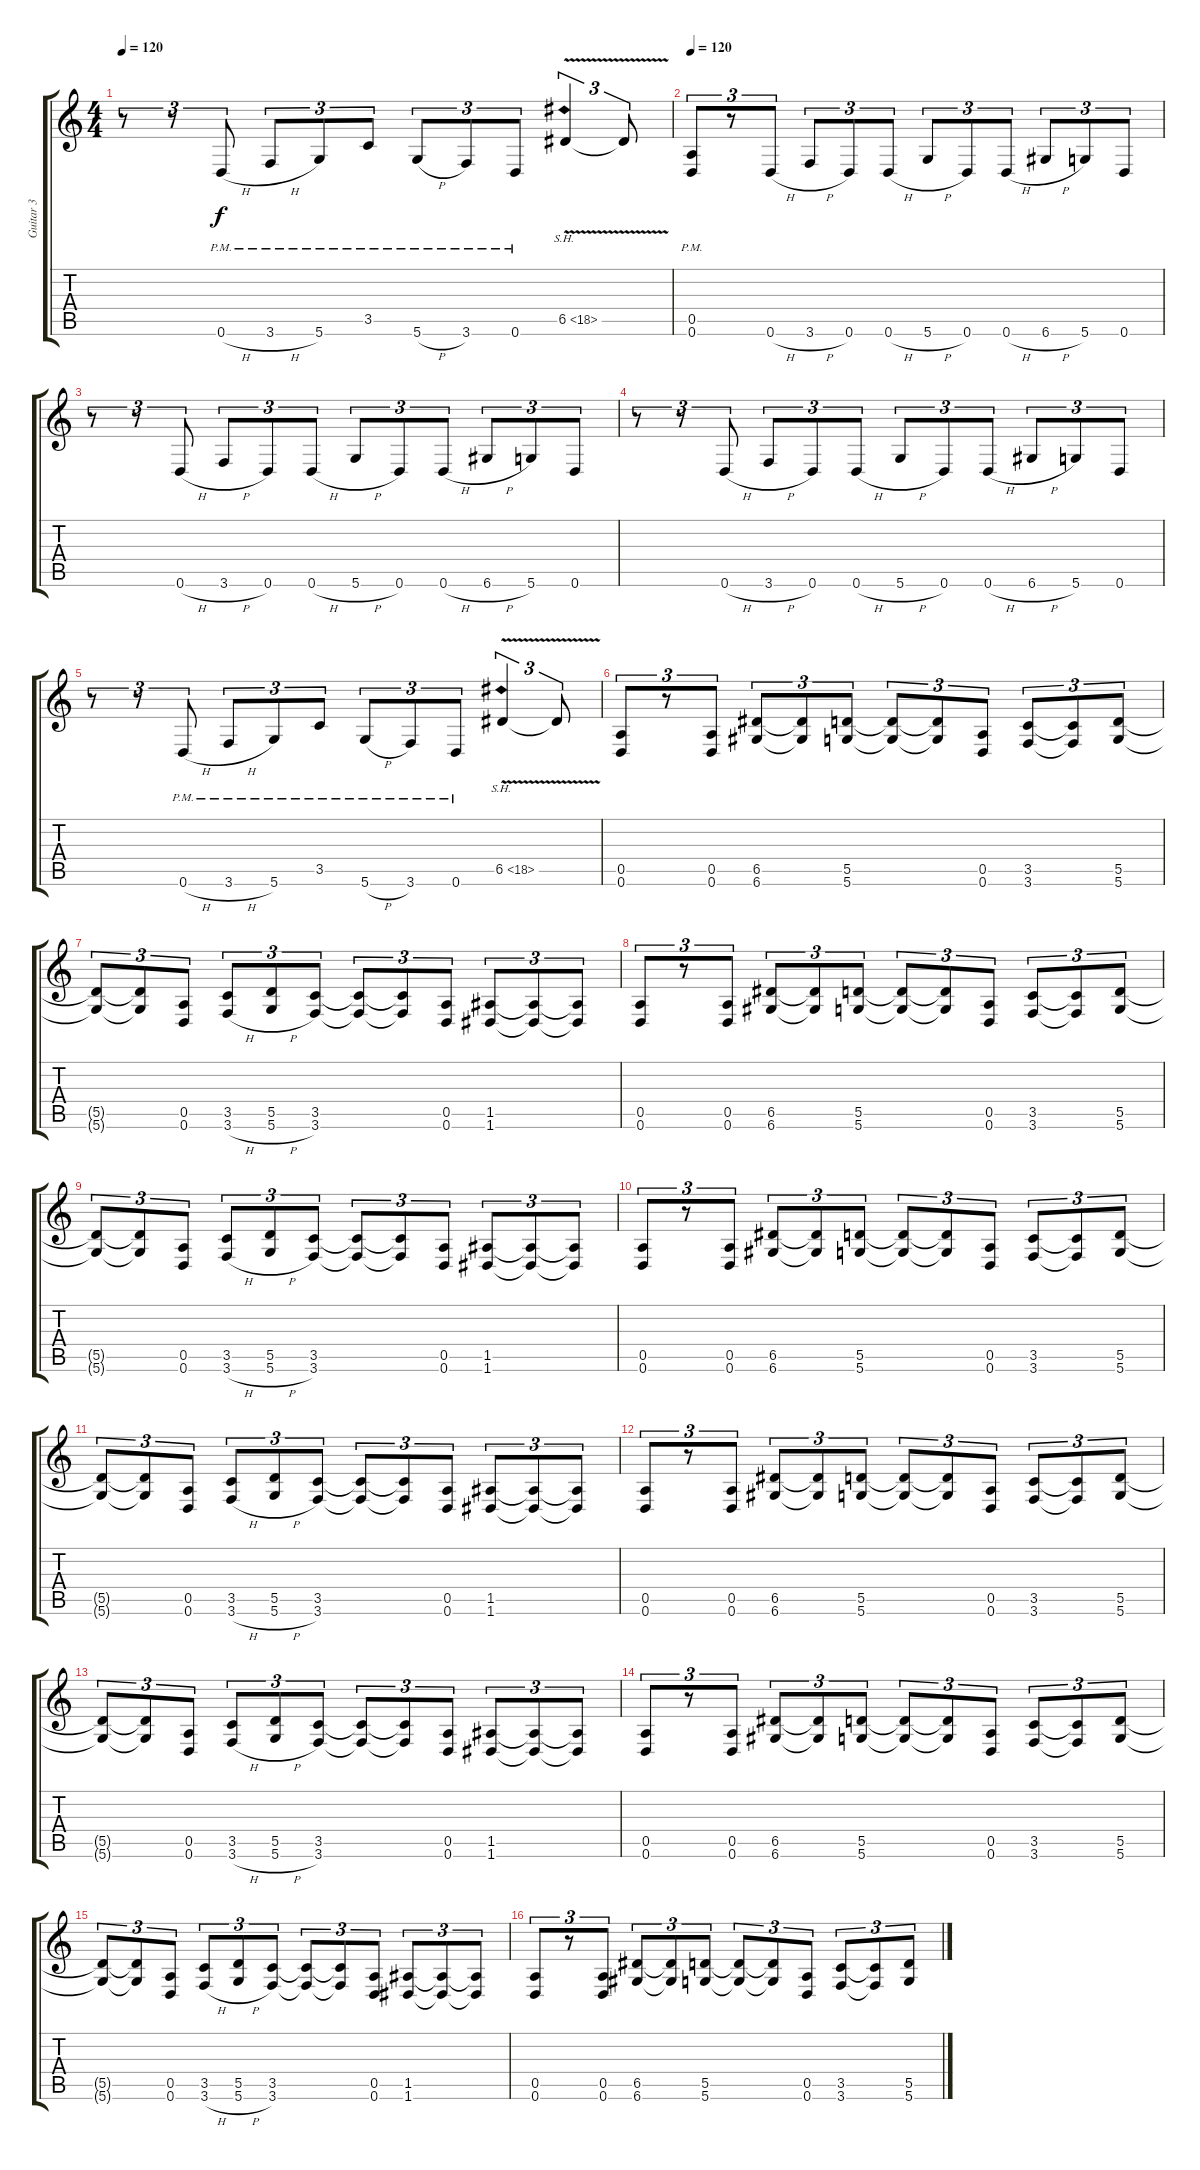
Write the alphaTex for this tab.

\track ("Guitar 3" "Guitar 3") {instrument distortionguitar}
\staff {score tabs}
\tuning (E4 B3 G3 D3 A2 D2) {hide}
\ts (4 4)
\tempo 120
\clef g2
\ks c
r.8{tu (3 2) dy f} r.8{tu (3 2)} 0.6{h pm}.8{tu (3 2)} 3.6{h pm}.8{tu (3 2)} 5.6{pm}.8{tu (3 2)} 3.5{pm}.8{tu (3 2)} 5.6{h pm}.8{tu (3 2)} 3.6{pm}.8{tu (3 2)} 0.6{pm}.8{tu (3 2)} 6.5{sh 12 v}.4{tu (3 2)} 6.5{t}.8{tu (3 2)} |
\tempo 120
(0.5{pm} 0.6).8{tu (3 2)} r.8{tu (3 2)} 0.6{h}.8{tu (3 2)} 3.6{h}.8{tu (3 2)} 0.6.8{tu (3 2)} 0.6{h}.8{tu (3 2)} 5.6{h}.8{tu (3 2)} 0.6.8{tu (3 2)} 0.6{h}.8{tu (3 2)} 6.6{h}.8{tu (3 2)} 5.6.8{tu (3 2)} 0.6.8{tu (3 2)} |
r.8{tu (3 2)} r.8{tu (3 2)} 0.6{h}.8{tu (3 2)} 3.6{h}.8{tu (3 2)} 0.6.8{tu (3 2)} 0.6{h}.8{tu (3 2)} 5.6{h}.8{tu (3 2)} 0.6.8{tu (3 2)} 0.6{h}.8{tu (3 2)} 6.6{h}.8{tu (3 2)} 5.6.8{tu (3 2)} 0.6.8{tu (3 2)} |
r.8{tu (3 2)} r.8{tu (3 2)} 0.6{h}.8{tu (3 2)} 3.6{h}.8{tu (3 2)} 0.6.8{tu (3 2)} 0.6{h}.8{tu (3 2)} 5.6{h}.8{tu (3 2)} 0.6.8{tu (3 2)} 0.6{h}.8{tu (3 2)} 6.6{h}.8{tu (3 2)} 5.6.8{tu (3 2)} 0.6.8{tu (3 2)} |
r.8{tu (3 2)} r.8{tu (3 2)} 0.6{h pm}.8{tu (3 2)} 3.6{h pm}.8{tu (3 2)} 5.6{pm}.8{tu (3 2)} 3.5{pm}.8{tu (3 2)} 5.6{h pm}.8{tu (3 2)} 3.6{pm}.8{tu (3 2)} 0.6{pm}.8{tu (3 2)} 6.5{sh 12 v}.4{tu (3 2)} 6.5{t}.8{tu (3 2)} |
(0.5 0.6).8{tu (3 2)} r.8{tu (3 2)} (0.5 0.6).8{tu (3 2)} (6.5 6.6).8{tu (3 2)} (6.5{t} 6.6{t}).8{tu (3 2)} (5.5 5.6).8{tu (3 2)} (5.5{t} 5.6{t}).8{tu (3 2)} (5.5{t} 5.6{t}).8{tu (3 2)} (0.5 0.6).8{tu (3 2)} (3.5 3.6).8{tu (3 2)} (3.5{t} 3.6{t}).8{tu (3 2)} (5.5 5.6).8{tu (3 2)} |
(5.5{t} 5.6{t}).8{tu (3 2)} (5.5{t} 5.6{t}).8{tu (3 2)} (0.5 0.6).8{tu (3 2)} (3.5 3.6{h}).8{tu (3 2)} (5.5 5.6{h}).8{tu (3 2)} (3.5 3.6).8{tu (3 2)} (3.5{t} 3.6{t}).8{tu (3 2)} (3.5{t} 3.6{t}).8{tu (3 2)} (0.5 0.6).8{tu (3 2)} (1.5 1.6).8{tu (3 2)} (1.5{t} 1.6{t}).8{tu (3 2)} (1.5{t} 1.6{t}).8{tu (3 2)} |
(0.5 0.6).8{tu (3 2)} r.8{tu (3 2)} (0.5 0.6).8{tu (3 2)} (6.5 6.6).8{tu (3 2)} (6.5{t} 6.6{t}).8{tu (3 2)} (5.5 5.6).8{tu (3 2)} (5.5{t} 5.6{t}).8{tu (3 2)} (5.5{t} 5.6{t}).8{tu (3 2)} (0.5 0.6).8{tu (3 2)} (3.5 3.6).8{tu (3 2)} (3.5{t} 3.6{t}).8{tu (3 2)} (5.5 5.6).8{tu (3 2)} |
(5.5{t} 5.6{t}).8{tu (3 2)} (5.5{t} 5.6{t}).8{tu (3 2)} (0.5 0.6).8{tu (3 2)} (3.5 3.6{h}).8{tu (3 2)} (5.5 5.6{h}).8{tu (3 2)} (3.5 3.6).8{tu (3 2)} (3.5{t} 3.6{t}).8{tu (3 2)} (3.5{t} 3.6{t}).8{tu (3 2)} (0.5 0.6).8{tu (3 2)} (1.5 1.6).8{tu (3 2)} (1.5{t} 1.6{t}).8{tu (3 2)} (1.5{t} 1.6{t}).8{tu (3 2)} |
(0.5 0.6).8{tu (3 2)} r.8{tu (3 2)} (0.5 0.6).8{tu (3 2)} (6.5 6.6).8{tu (3 2)} (6.5{t} 6.6{t}).8{tu (3 2)} (5.5 5.6).8{tu (3 2)} (5.5{t} 5.6{t}).8{tu (3 2)} (5.5{t} 5.6{t}).8{tu (3 2)} (0.5 0.6).8{tu (3 2)} (3.5 3.6).8{tu (3 2)} (3.5{t} 3.6{t}).8{tu (3 2)} (5.5 5.6).8{tu (3 2)} |
(5.5{t} 5.6{t}).8{tu (3 2)} (5.5{t} 5.6{t}).8{tu (3 2)} (0.5 0.6).8{tu (3 2)} (3.5 3.6{h}).8{tu (3 2)} (5.5 5.6{h}).8{tu (3 2)} (3.5 3.6).8{tu (3 2)} (3.5{t} 3.6{t}).8{tu (3 2)} (3.5{t} 3.6{t}).8{tu (3 2)} (0.5 0.6).8{tu (3 2)} (1.5 1.6).8{tu (3 2)} (1.5{t} 1.6{t}).8{tu (3 2)} (1.5{t} 1.6{t}).8{tu (3 2)} |
(0.5 0.6).8{tu (3 2)} r.8{tu (3 2)} (0.5 0.6).8{tu (3 2)} (6.5 6.6).8{tu (3 2)} (6.5{t} 6.6{t}).8{tu (3 2)} (5.5 5.6).8{tu (3 2)} (5.5{t} 5.6{t}).8{tu (3 2)} (5.5{t} 5.6{t}).8{tu (3 2)} (0.5 0.6).8{tu (3 2)} (3.5 3.6).8{tu (3 2)} (3.5{t} 3.6{t}).8{tu (3 2)} (5.5 5.6).8{tu (3 2)} |
(5.5{t} 5.6{t}).8{tu (3 2)} (5.5{t} 5.6{t}).8{tu (3 2)} (0.5 0.6).8{tu (3 2)} (3.5 3.6{h}).8{tu (3 2)} (5.5 5.6{h}).8{tu (3 2)} (3.5 3.6).8{tu (3 2)} (3.5{t} 3.6{t}).8{tu (3 2)} (3.5{t} 3.6{t}).8{tu (3 2)} (0.5 0.6).8{tu (3 2)} (1.5 1.6).8{tu (3 2)} (1.5{t} 1.6{t}).8{tu (3 2)} (1.5{t} 1.6{t}).8{tu (3 2)} |
(0.5 0.6).8{tu (3 2)} r.8{tu (3 2)} (0.5 0.6).8{tu (3 2)} (6.5 6.6).8{tu (3 2)} (6.5{t} 6.6{t}).8{tu (3 2)} (5.5 5.6).8{tu (3 2)} (5.5{t} 5.6{t}).8{tu (3 2)} (5.5{t} 5.6{t}).8{tu (3 2)} (0.5 0.6).8{tu (3 2)} (3.5 3.6).8{tu (3 2)} (3.5{t} 3.6{t}).8{tu (3 2)} (5.5 5.6).8{tu (3 2)} |
(5.5{t} 5.6{t}).8{tu (3 2)} (5.5{t} 5.6{t}).8{tu (3 2)} (0.5 0.6).8{tu (3 2)} (3.5 3.6{h}).8{tu (3 2)} (5.5 5.6{h}).8{tu (3 2)} (3.5 3.6).8{tu (3 2)} (3.5{t} 3.6{t}).8{tu (3 2)} (3.5{t} 3.6{t}).8{tu (3 2)} (0.5 0.6).8{tu (3 2)} (1.5 1.6).8{tu (3 2)} (1.5{t} 1.6{t}).8{tu (3 2)} (1.5{t} 1.6{t}).8{tu (3 2)} |
(0.5 0.6).8{tu (3 2)} r.8{tu (3 2)} (0.5 0.6).8{tu (3 2)} (6.5 6.6).8{tu (3 2)} (6.5{t} 6.6{t}).8{tu (3 2)} (5.5 5.6).8{tu (3 2)} (5.5{t} 5.6{t}).8{tu (3 2)} (5.5{t} 5.6{t}).8{tu (3 2)} (0.5 0.6).8{tu (3 2)} (3.5 3.6).8{tu (3 2)} (3.5{t} 3.6{t}).8{tu (3 2)} (5.5 5.6).8{tu (3 2)}
